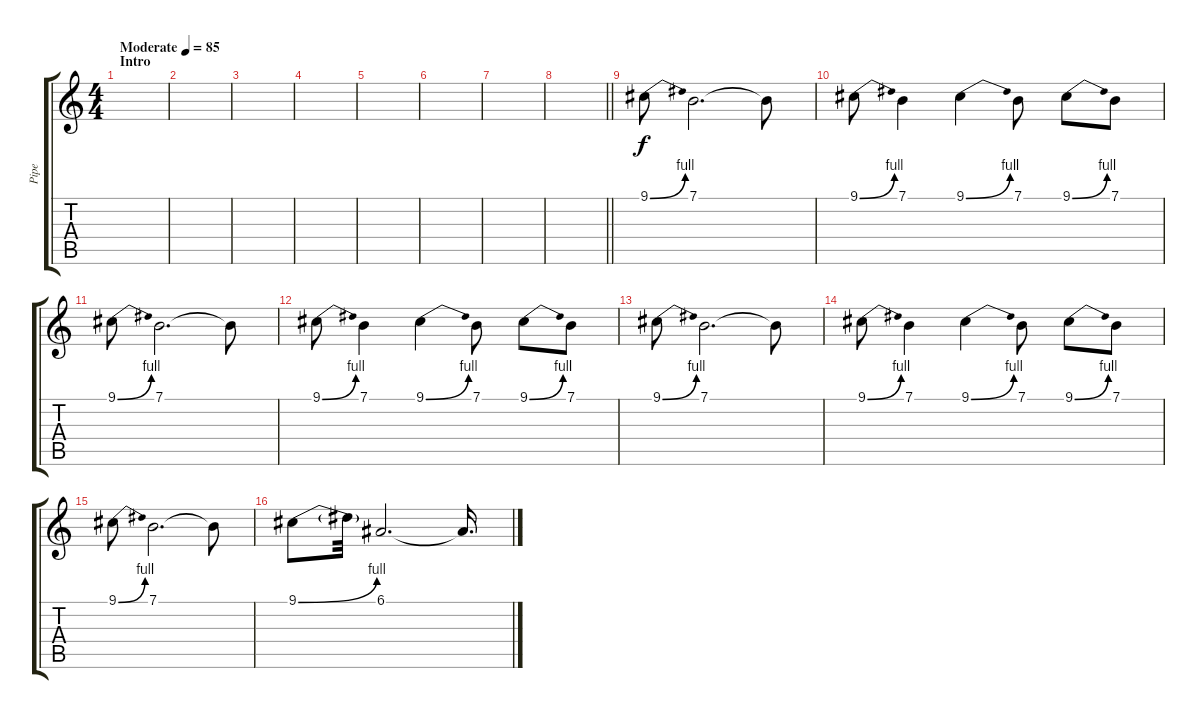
\track ("Pipe" "Pipe") {instrument piccolo}
\staff {score tabs}
\tuning (E4 B3 G3 D3 A2 E2) {hide}
\ts (4 4)
\section ("" "Intro")
\tempo (85 "Moderate")
\clef g2
\ks c
|
|
|
|
|
|
|
\barLineRight lightlight
|
\section ("" "")
9.1{be (bend 0 0 60 4)}.8 7.1.2{d} 7.1{t}.8 |
9.1{be (bend 0 0 60 4)}.8 7.1.4 9.1{be (bend 0 0 60 4)}.4 7.1.8 9.1{be (bend 0 0 60 4)}.8 7.1.8 |
9.1{be (bend 0 0 60 4)}.8 7.1.2{d} 7.1{t}.8 |
9.1{be (bend 0 0 60 4)}.8 7.1.4 9.1{be (bend 0 0 60 4)}.4 7.1.8 9.1{be (bend 0 0 60 4)}.8 7.1.8 |
9.1{be (bend 0 0 60 4)}.8 7.1.2{d} 7.1{t}.8 |
9.1{be (bend 0 0 60 4)}.8 7.1.4 9.1{be (bend 0 0 60 4)}.4 7.1.8 9.1{be (bend 0 0 60 4)}.8 7.1.8 |
9.1{be (bend 0 0 60 4)}.8 7.1.2{d} 7.1{t}.8 |
9.1{be (bend 0 0 60 4)}.8 9.1{t}.32 6.1.2{d} 6.1{t}.16{d}
